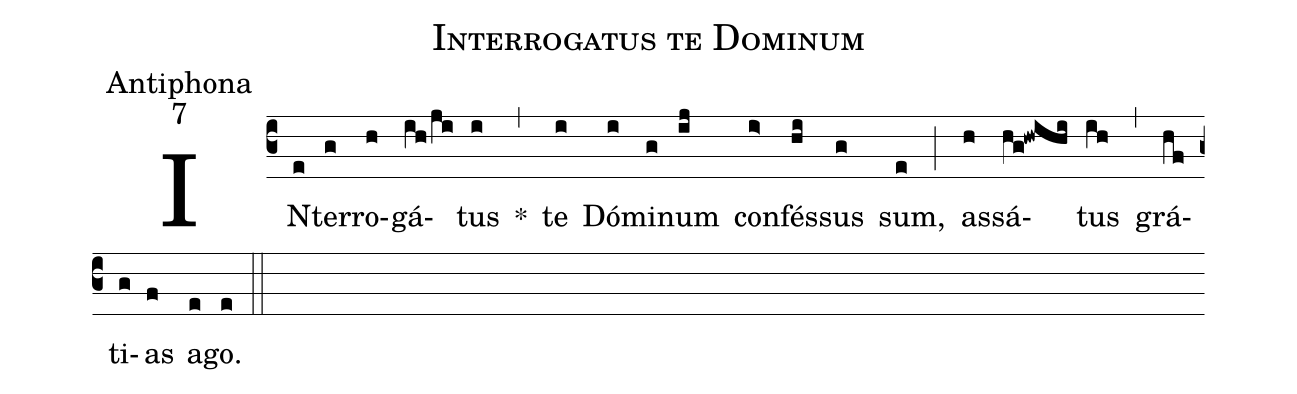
name:Interrogatus te Dominum;
office-part:Antiphona;
mode:7;
%%
(c3)
IN(e)ter(g)ro(h)gá(ih/ji)tus(i) *(,)
te(i) Dó(i)mi(g)num(ij) con(i>)fés(hi)sus(g) sum,(e) (;)
as(h)sá(hg!hwihi)tus(ih) (,)
grá(hf)ti(g)as(f) a(e)go.(e) (::)
